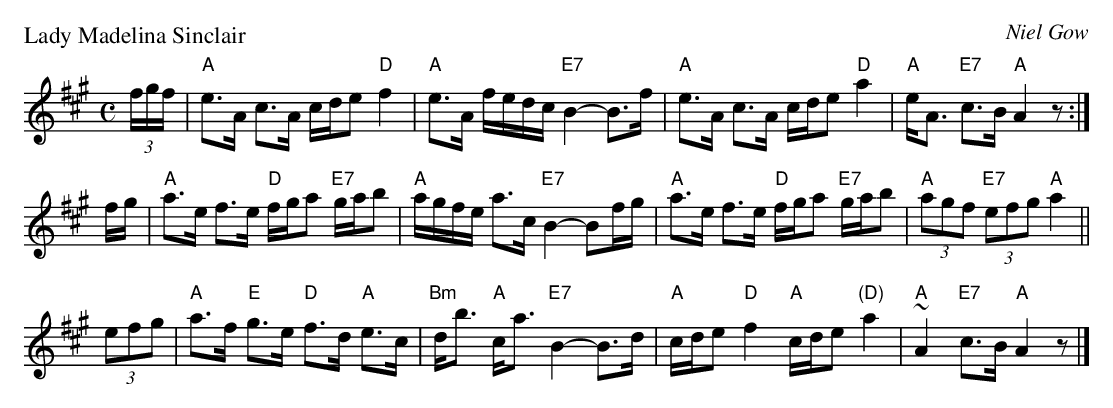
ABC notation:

X:1
P: Lady Madelina Sinclair
C: Niel Gow
M: C
L: 1/16
K: A
(3fgf \
| "A"e3A c3A cde2 "D"f4 | "A"e3A fedc "E7"B4- B3f \
|  "A"e3A c3A cde2 "D"a4 | "A"eA3 "E7"c3B "A"A4 z2 :|
fg \
| "A"a3e f3e "D"fga2 "E7"gab2 | "A"agfe a3c "E7"B4- B2fg \
| "A"a3e f3e "D"fga2 "E7"gab2 | "A"(3a2g2f2 "E7"(3e2f2g2 "A"a4 ||
(3e2f2g2 \
| "A"a3f "E"g3e "D"f3d "A"e3c | "Bm"db3 "A"ca3 "E7"B4- B3d \
|  "A"cde2 "D"f4 "A"cde2 "(D)"a4 | "A"~A4 "E7"c3B "A"A4 z2 |]
